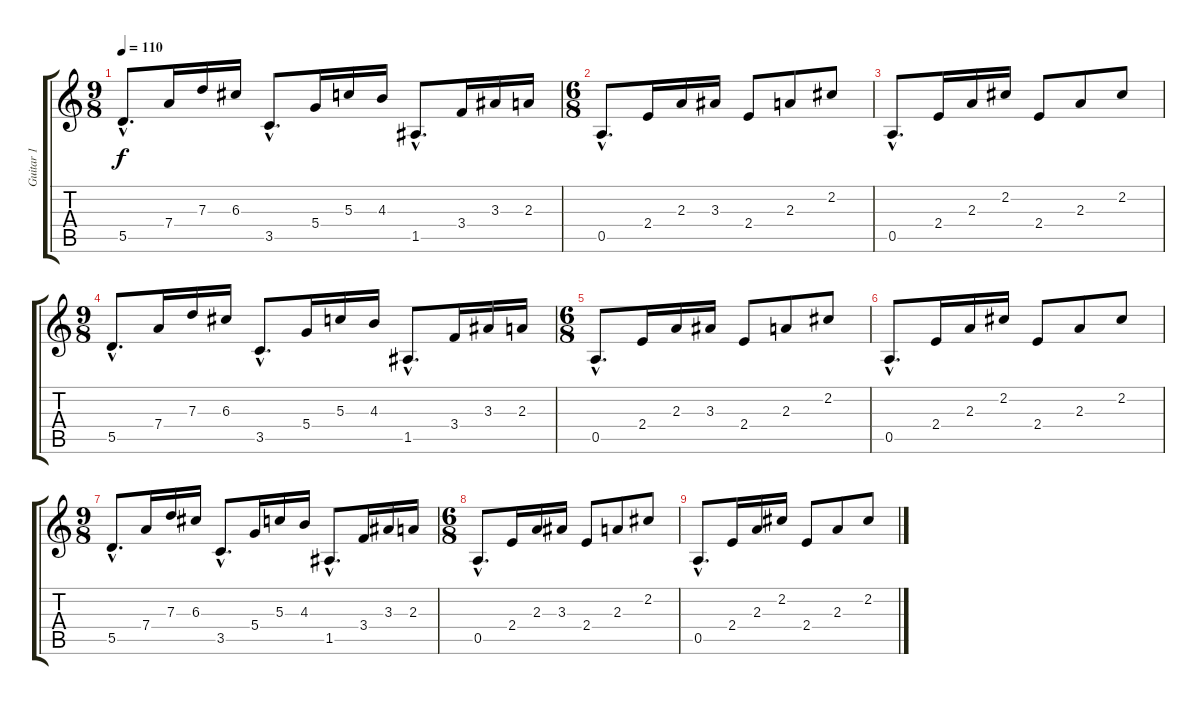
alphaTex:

\track ("Guitar 1" "Guitar 1") {instrument acousticguitarnylon}
\staff {score tabs}
\tuning (E4 B3 G3 D3 A2 E2) {hide}
\ts (9 8)
\tempo 110
\clef g2
\ks c
5.5{hac}.8{d dy f} 7.4.16 7.3.16 6.3.16 3.5{hac}.8{d} 5.4.16 5.3.16 4.3.16 1.5{hac}.8{d} 3.4.16 3.3.16 2.3.16 |
\ts (6 8)
0.5{hac}.8{d} 2.4.16 2.3.16 3.3.16 2.4.8 2.3.8 2.2.8 |
0.5{hac}.8{d} 2.4.16 2.3.16 2.2.16 2.4.8 2.3.8 2.2.8 |
\ts (9 8)
5.5{hac}.8{d} 7.4.16 7.3.16 6.3.16 3.5{hac}.8{d} 5.4.16 5.3.16 4.3.16 1.5{hac}.8{d} 3.4.16 3.3.16 2.3.16 |
\ts (6 8)
0.5{hac}.8{d} 2.4.16 2.3.16 3.3.16 2.4.8 2.3.8 2.2.8 |
0.5{hac}.8{d} 2.4.16 2.3.16 2.2.16 2.4.8 2.3.8 2.2.8 |
\ts (9 8)
5.5{hac}.8{d} 7.4.16 7.3.16 6.3.16 3.5{hac}.8{d} 5.4.16 5.3.16 4.3.16 1.5{hac}.8{d} 3.4.16 3.3.16 2.3.16 |
\ts (6 8)
0.5{hac}.8{d} 2.4.16 2.3.16 3.3.16 2.4.8 2.3.8 2.2.8 |
0.5{hac}.8{d} 2.4.16 2.3.16 2.2.16 2.4.8 2.3.8 2.2.8
